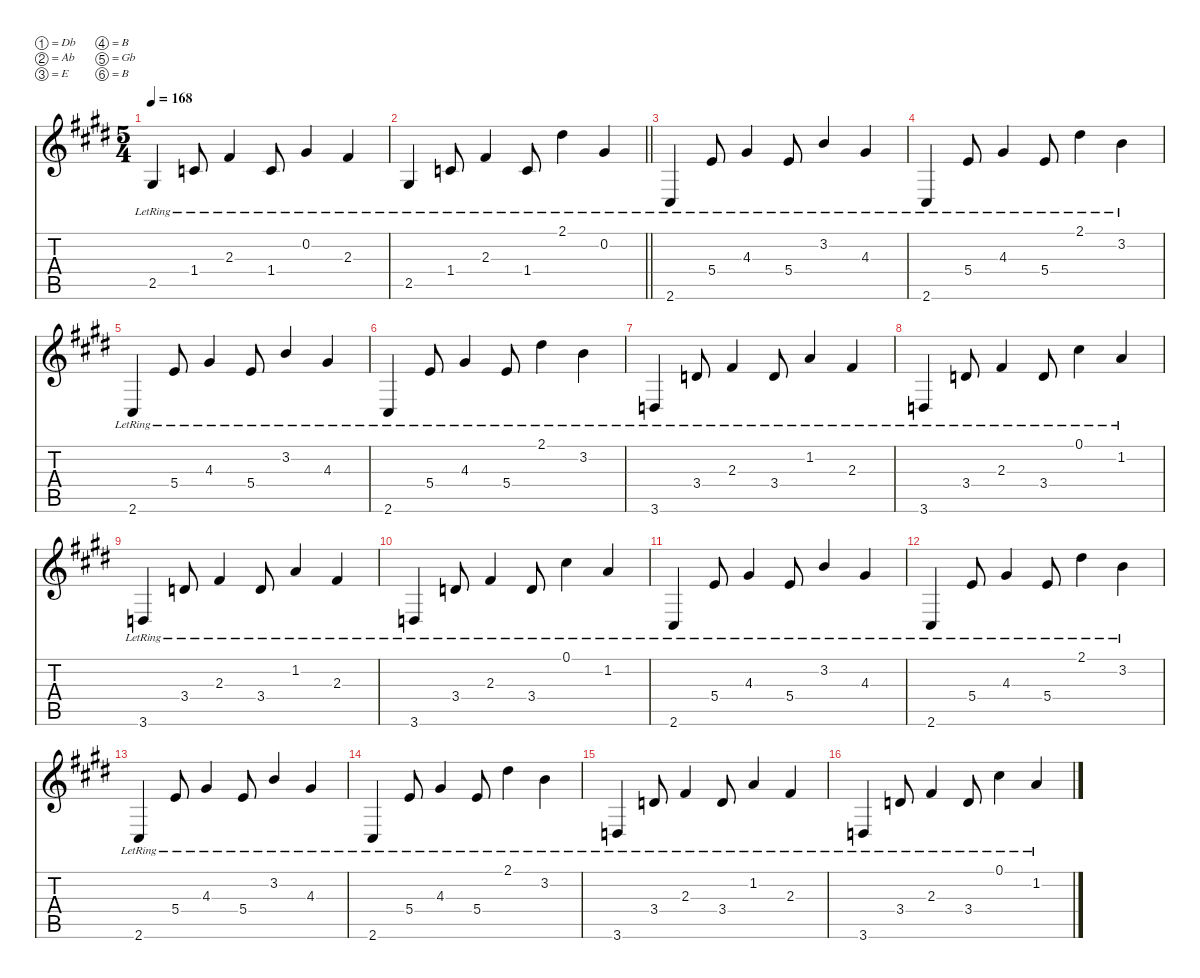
\defaultSystemsLayout 4
\hideDynamics
\bracketExtendMode nobrackets
\singleTrackTrackNamePolicy hidden
\multiTrackTrackNamePolicy hidden
\firstSystemTrackNameMode fullname
\firstSystemTrackNameOrientation horizontal
\otherSystemsTrackNameOrientation horizontal
\track ("Guitar 1 - hidden" "s.guit.") {instrument electricguitarjazz}
\staff {score tabs}
\tuning (Db4 Ab3 E3 B2 Gb2 B1)
\ts (5 4)
\tempo 168
\clef g2
\ks c#minor
2.5{lr acc #}.4{dy f beam Up} 1.4{lr acc forcenatural}.8{beam Up} 2.3{lr acc #}.4{beam Up} 1.4{lr acc forcenatural}.8{beam Up} 0.2{lr acc #}.4{beam Up} 2.3{lr acc #}.4{beam Up} |
\barLineRight lightlight
2.5{lr acc #}.4{beam Up} 1.4{lr acc forcenatural}.8{beam Up} 2.3{lr acc #}.4{beam Up} 1.4{lr acc forcenatural}.8{beam Up} 2.1{lr acc #}.4{beam Down} 0.2{lr acc #}.4{beam Up} |
2.6{lr acc #}.4{beam Up} 5.4{lr acc forcenatural}.8{dy mf beam Up} 4.3{lr acc #}.4{dy f beam Up} 5.4{lr acc forcenatural}.8{dy mf beam Up} 3.2{lr acc forcenatural}.4{dy f beam Up} 4.3{lr acc #}.4{beam Up} |
2.6{lr acc #}.4{beam Up} 5.4{lr acc forcenatural}.8{dy mf beam Up} 4.3{lr acc #}.4{dy f beam Up} 5.4{lr acc forcenatural}.8{dy mf beam Up} 2.1{lr acc #}.4{dy f beam Down} 3.2{lr acc forcenatural}.4{beam Down} |
2.6{lr acc #}.4{beam Up} 5.4{lr acc forcenatural}.8{dy mf beam Up} 4.3{lr acc #}.4{dy f beam Up} 5.4{lr acc forcenatural}.8{dy mf beam Up} 3.2{lr acc forcenatural}.4{dy f beam Up} 4.3{lr acc #}.4{beam Up} |
2.6{lr acc #}.4{beam Up} 5.4{lr acc forcenatural}.8{dy mf beam Up} 4.3{lr acc #}.4{dy f beam Up} 5.4{lr acc forcenatural}.8{dy mf beam Up} 2.1{lr acc #}.4{dy f beam Down} 3.2{lr acc forcenatural}.4{beam Down} |
3.6{lr acc forcenatural}.4{beam Up} 3.4{lr acc forcenatural}.8{beam Up} 2.3{lr acc #}.4{beam Up} 3.4{lr acc forcenatural}.8{beam Up} 1.2{lr acc forcenatural}.4{beam Up} 2.3{lr acc #}.4{beam Up} |
3.6{lr acc forcenatural}.4{beam Up} 3.4{lr acc forcenatural}.8{beam Up} 2.3{lr acc #}.4{beam Up} 3.4{lr acc forcenatural}.8{beam Up} 0.1{lr acc #}.4{beam Down} 1.2{lr acc forcenatural}.4{beam Up} |
3.6{lr acc forcenatural}.4{beam Up} 3.4{lr acc forcenatural}.8{beam Up} 2.3{lr acc #}.4{beam Up} 3.4{lr acc forcenatural}.8{beam Up} 1.2{lr acc forcenatural}.4{beam Up} 2.3{lr acc #}.4{beam Up} |
3.6{lr acc forcenatural}.4{beam Up} 3.4{lr acc forcenatural}.8{beam Up} 2.3{lr acc #}.4{beam Up} 3.4{lr acc forcenatural}.8{beam Up} 0.1{lr acc #}.4{beam Down} 1.2{lr acc forcenatural}.4{beam Up} |
2.6{lr acc #}.4{beam Up} 5.4{lr acc forcenatural}.8{dy mf beam Up} 4.3{lr acc #}.4{dy f beam Up} 5.4{lr acc forcenatural}.8{dy mf beam Up} 3.2{lr acc forcenatural}.4{dy f beam Up} 4.3{lr acc #}.4{beam Up} |
2.6{lr acc #}.4{beam Up} 5.4{lr acc forcenatural}.8{dy mf beam Up} 4.3{lr acc #}.4{dy f beam Up} 5.4{lr acc forcenatural}.8{dy mf beam Up} 2.1{lr acc #}.4{dy f beam Down} 3.2{lr acc forcenatural}.4{beam Down} |
2.6{lr acc #}.4{beam Up} 5.4{lr acc forcenatural}.8{dy mf beam Up} 4.3{lr acc #}.4{dy f beam Up} 5.4{lr acc forcenatural}.8{dy mf beam Up} 3.2{lr acc forcenatural}.4{dy f beam Up} 4.3{lr acc #}.4{beam Up} |
2.6{lr acc #}.4{beam Up} 5.4{lr acc forcenatural}.8{dy mf beam Up} 4.3{lr acc #}.4{dy f beam Up} 5.4{lr acc forcenatural}.8{dy mf beam Up} 2.1{lr acc #}.4{dy f beam Down} 3.2{lr acc forcenatural}.4{beam Down} |
3.6{lr acc forcenatural}.4{beam Up} 3.4{lr acc forcenatural}.8{beam Up} 2.3{lr acc #}.4{beam Up} 3.4{lr acc forcenatural}.8{beam Up} 1.2{lr acc forcenatural}.4{beam Up} 2.3{lr acc #}.4{beam Up} |
3.6{lr acc forcenatural}.4{beam Up} 3.4{lr acc forcenatural}.8{beam Up} 2.3{lr acc #}.4{beam Up} 3.4{lr acc forcenatural}.8{beam Up} 0.1{lr acc #}.4{beam Down} 1.2{lr acc forcenatural}.4{beam Up}
